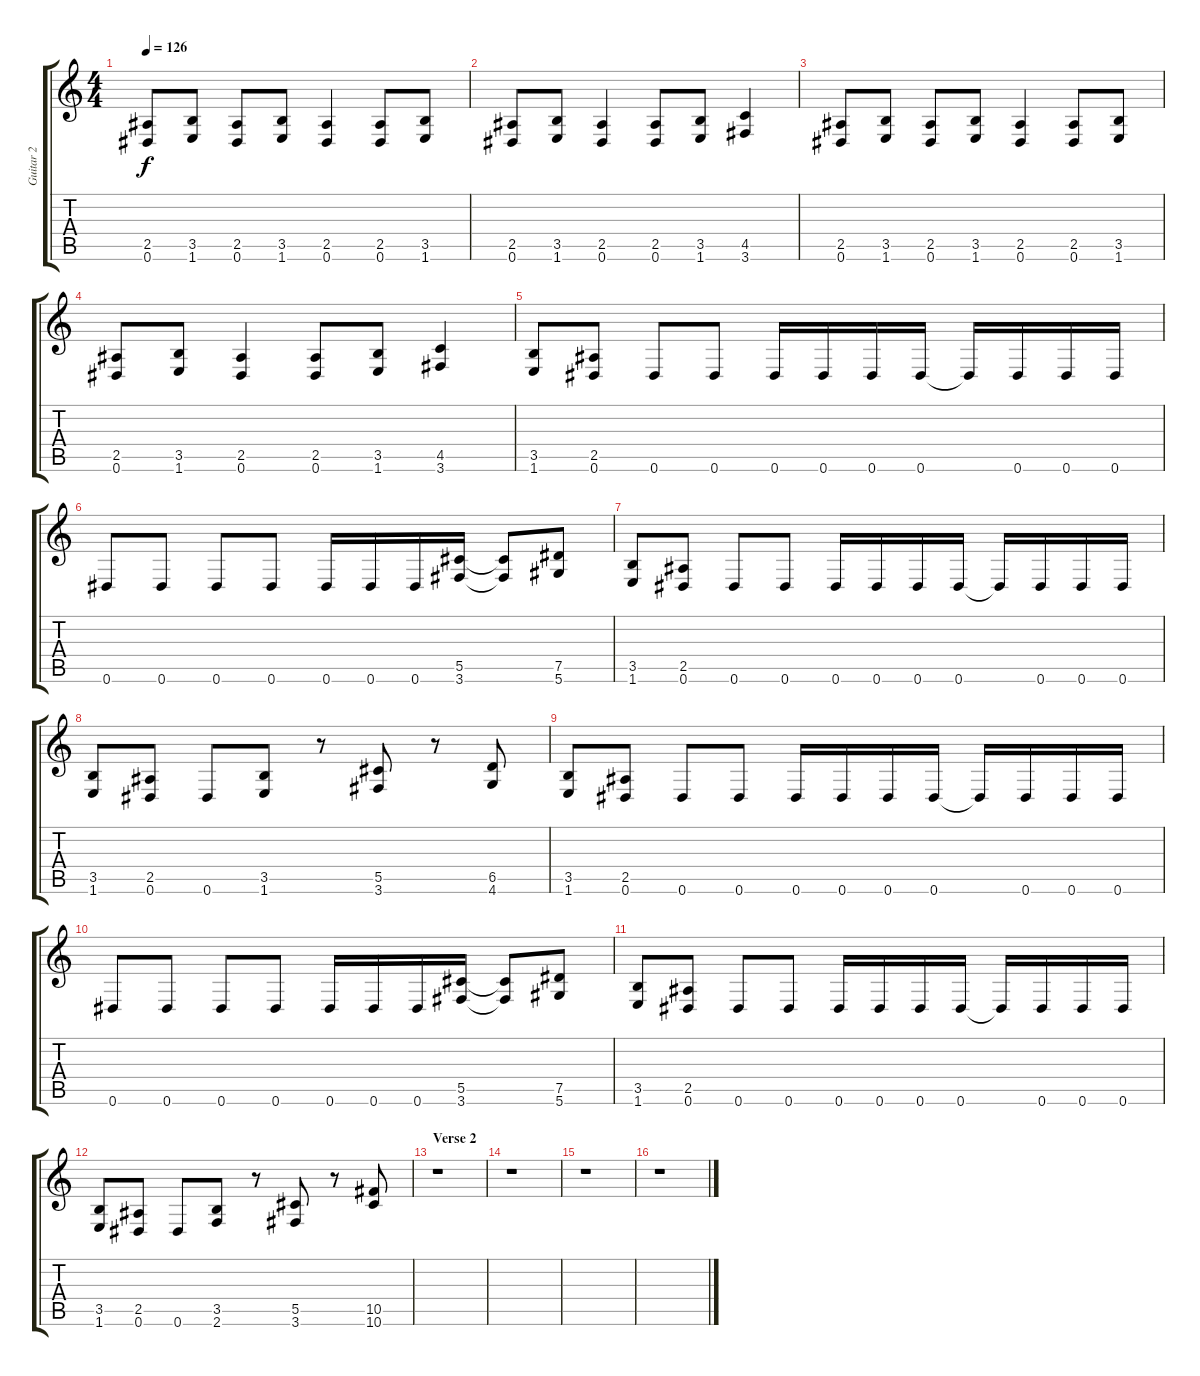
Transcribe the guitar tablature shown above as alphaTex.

\track ("Guitar 2" "Guitar 2") {instrument distortionguitar}
\staff {score tabs}
\tuning (Eb4 Bb3 Gb3 Db3 Ab2 Eb2) {hide}
\ts (4 4)
\tempo 126
\clef g2
\ks c
(2.5 0.6).8{dy f} (3.5 1.6).8 (2.5 0.6).8 (3.5 1.6).8 (2.5 0.6).4 (2.5 0.6).8 (3.5 1.6).8 |
(2.5 0.6).8 (3.5 1.6).8 (2.5 0.6).4 (2.5 0.6).8 (3.5 1.6).8 (4.5 3.6).4 |
(2.5 0.6).8 (3.5 1.6).8 (2.5 0.6).8 (3.5 1.6).8 (2.5 0.6).4 (2.5 0.6).8 (3.5 1.6).8 |
(2.5 0.6).8 (3.5 1.6).8 (2.5 0.6).4 (2.5 0.6).8 (3.5 1.6).8 (4.5 3.6).4 |
(3.5 1.6).8 (2.5 0.6).8 0.6.8 0.6.8 0.6.16 0.6.16 0.6.16 0.6.16 0.6{t}.16 0.6.16 0.6.16 0.6.16 |
0.6.8 0.6.8 0.6.8 0.6.8 0.6.16 0.6.16 0.6.16 (5.5 3.6).16 (5.5{t} 3.6{t}).8 (7.5 5.6).8 |
(3.5 1.6).8 (2.5 0.6).8 0.6.8 0.6.8 0.6.16 0.6.16 0.6.16 0.6.16 0.6{t}.16 0.6.16 0.6.16 0.6.16 |
(3.5 1.6).8 (2.5 0.6).8 0.6.8 (3.5 1.6).8 r.8 (5.5 3.6).8 r.8 (6.5 4.6).8 |
(3.5 1.6).8 (2.5 0.6).8 0.6.8 0.6.8 0.6.16 0.6.16 0.6.16 0.6.16 0.6{t}.16 0.6.16 0.6.16 0.6.16 |
0.6.8 0.6.8 0.6.8 0.6.8 0.6.16 0.6.16 0.6.16 (5.5 3.6).16 (5.5{t} 3.6{t}).8 (7.5 5.6).8 |
(3.5 1.6).8 (2.5 0.6).8 0.6.8 0.6.8 0.6.16 0.6.16 0.6.16 0.6.16 0.6{t}.16 0.6.16 0.6.16 0.6.16 |
(3.5 1.6).8 (2.5 0.6).8 0.6.8 (3.5 2.6).8 r.8 (5.5 3.6).8 r.8 (10.5 10.6).8 |
\section ("" "Verse 2")
r.1 |
r.1 |
r.1 |
r.1
